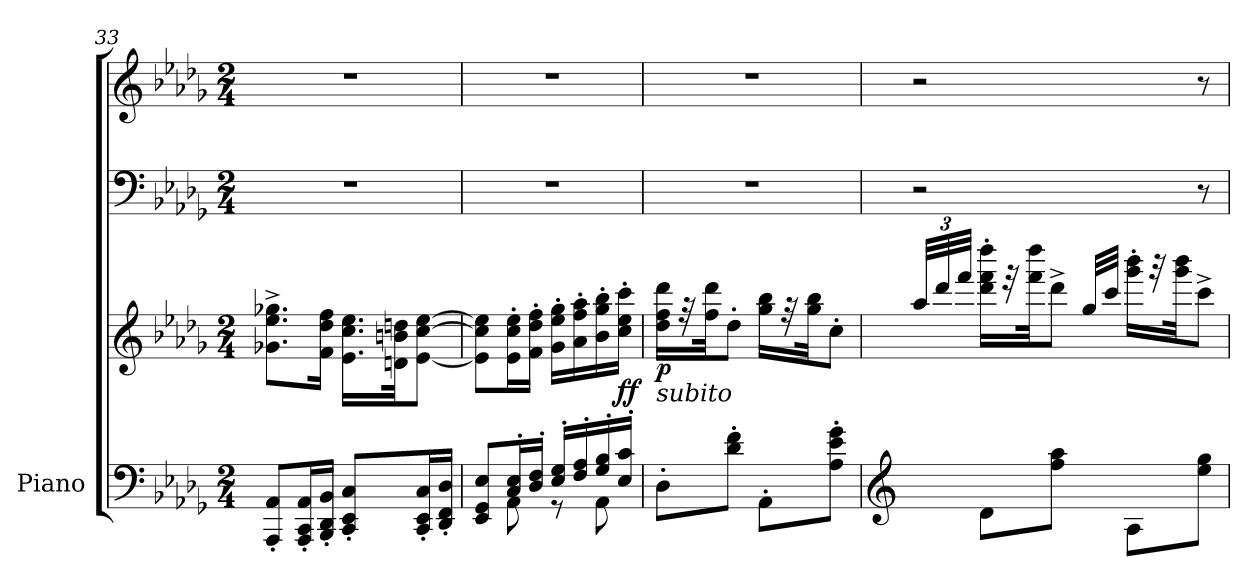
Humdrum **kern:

**kern	**kern	**kern	**kern	**dynam
*part1	*part1	*part1	*part1	*part1
*staff4	*staff3	*staff2	*staff1	*staff1/2/3/4
*I"Piano	*	*	*	*
*I'Pno.	*	*	*	*
*clefF4	*clefG2	*clefF4	*clefG2	*
*k[b-e-a-d-g-]	*k[b-e-a-d-g-]	*k[b-e-a-d-g-]	*k[b-e-a-d-g-]	*
*M2/4	*M2/4	*M2/4	*M2/4	*
=33	=33	=33	=33	=33
8AAA-/' 8AA-/'L	8.g-X\^ 8.ee-\^ 8.gg-X\^L	2r	2r	.
16AAA-/' 16CC/' 16AA-/'L	.	.	.	.
16BBB-/' 16DD-/' 16BB-/'JJ	16f\ 16dd-\ 16ff\Jk	.	.	.
8CC/' 8EE-/' 8C/'L	16.e-\ 16.cc\ 16.ee-\LL	.	.	.
.	32dn\ 32bn\ 32ddn\JK	.	.	.
16CC/' 16EE-/' 16C/'L	[8e-\ [8cc\ [8ee-\J	.	.	.
16DD-/' 16FF/' 16D-/'JJ	.	.	.	.
!!LO:LB:g=z
=34	=34	=34	=34	=34
*^	*	*	*	*
8EE-/ 8GG-/ 8E-/L	8ryy	8e-\] 8cc\] 8ee-\]L	2r	2r	.
16C/' 16E-/'L	8AA-\	16e-\' 16cc\' 16ee-\'L	.	.	.
16D-/' 16F/'JJ	.	16f\' 16dd-\' 16ff\'JJ	.	.	.
16E-/' 16G-/'LL	8r	16g-\' 16ee-\' 16gg-\'LL	.	.	.
16F/' 16A-/'	.	16a-\' 16ff\' 16aa-\'	.	.	.
16G-/' 16B-/'	8AA-\	16b-\' 16gg-\' 16bb-\'	.	.	.
!	!	!	!	!	!LO:DY:b=3
16E-/' 16c/'JJ	.	16cc\' 16ee-\' 16ccc\'JJ	.	.	ff
*v	*v	*	*	*	*
=35	=35	=35	=35	=35
!	!LO:TX:b:i:t=subito	!	!	!
!	!	!	!	!LO:DY:b=3
8D-'\L	16dd-\ 16ff\ 16ddd-\LL	2r	2r	p
.	32r	.	.	.
.	32ff\ 32ddd-\JK	.	.	.
8d-\' 8f\'J	8dd-'\J	.	.	.
8AA-'\L	16gg-\ 16bb-\LL	.	.	.
.	32r	.	.	.
.	32gg-\ 32bb-\JK	.	.	.
8A-\' 8e-\' 8g-\'J	8cc'\J	.	.	.
=36	=36	=36	=36	=36
*clefG2	*	*	*	*
*	*Xbrackettup	*	*	*
16ryy	48aa-/LLL	2r	2r	.
.	48ddd-/	.	.	.
.	48fff/JJJ	.	.	.
8d-\L	16ddd-\' 16fff\' 16dddd-\'LL	.	.	.
.	32r	.	.	.
.	32fff\ 32dddd-\JK	.	.	.
8ff\ 8aa-\J	8ddd-^\J	.	.	.
16ryy	32gg-/LLL	.	.	.
.	32ccc/JJJ	.	.	.
8A-\L	16ggg-\' 16bbb-\'LL	.	.	.
.	32r	.	.	.
.	32ggg-\ 32bbb-\JK	.	.	.
8ee-\ 8gg-\J	8ccc^\J	8r	8r	.
=	=	=	=	=
*-	*-	*-	*-	*-
